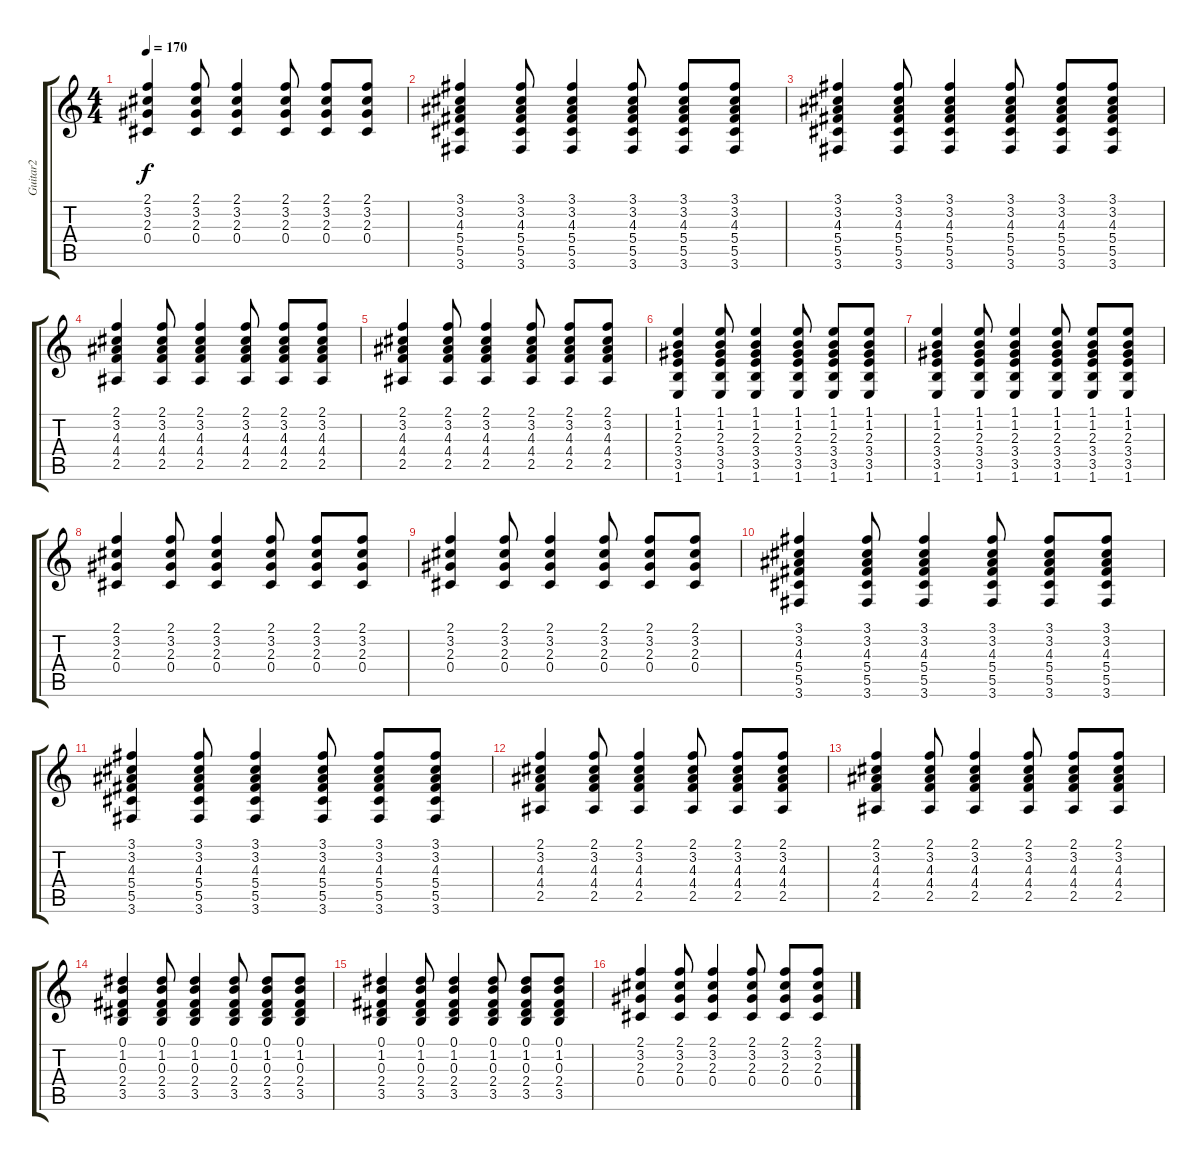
\track ("Guitar2" "Guitar2") {instrument overdrivenguitar}
\staff {score tabs}
\tuning (Eb4 Bb3 Gb3 Db3 Ab2 Eb2) {hide}
\ts (4 4)
\tempo 170
\clef g2
\ks c
(2.1 3.2 2.3 0.4).4{dy f} (2.1 3.2 2.3 0.4).8 (2.1 3.2 2.3 0.4).4 (2.1 3.2 2.3 0.4).8 (2.1 3.2 2.3 0.4).8 (2.1 3.2 2.3 0.4).8 |
(3.1 3.2 4.3 5.4 5.5 3.6).4 (3.1 3.2 4.3 5.4 5.5 3.6).8 (3.1 3.2 4.3 5.4 5.5 3.6).4 (3.1 3.2 4.3 5.4 5.5 3.6).8 (3.1 3.2 4.3 5.4 5.5 3.6).8 (3.1 3.2 4.3 5.4 5.5 3.6).8 |
(3.1 3.2 4.3 5.4 5.5 3.6).4 (3.1 3.2 4.3 5.4 5.5 3.6).8 (3.1 3.2 4.3 5.4 5.5 3.6).4 (3.1 3.2 4.3 5.4 5.5 3.6).8 (3.1 3.2 4.3 5.4 5.5 3.6).8 (3.1 3.2 4.3 5.4 5.5 3.6).8 |
(2.1 3.2 4.3 4.4 2.5).4 (2.1 3.2 4.3 4.4 2.5).8 (2.1 3.2 4.3 4.4 2.5).4 (2.1 3.2 4.3 4.4 2.5).8 (2.1 3.2 4.3 4.4 2.5).8 (2.1 3.2 4.3 4.4 2.5).8 |
(2.1 3.2 4.3 4.4 2.5).4 (2.1 3.2 4.3 4.4 2.5).8 (2.1 3.2 4.3 4.4 2.5).4 (2.1 3.2 4.3 4.4 2.5).8 (2.1 3.2 4.3 4.4 2.5).8 (2.1 3.2 4.3 4.4 2.5).8 |
(1.1 1.2 2.3 3.4 3.5 1.6).4 (1.1 1.2 2.3 3.4 3.5 1.6).8 (1.1 1.2 2.3 3.4 3.5 1.6).4 (1.1 1.2 2.3 3.4 3.5 1.6).8 (1.1 1.2 2.3 3.4 3.5 1.6).8 (1.1 1.2 2.3 3.4 3.5 1.6).8 |
(1.1 1.2 2.3 3.4 3.5 1.6).4 (1.1 1.2 2.3 3.4 3.5 1.6).8 (1.1 1.2 2.3 3.4 3.5 1.6).4 (1.1 1.2 2.3 3.4 3.5 1.6).8 (1.1 1.2 2.3 3.4 3.5 1.6).8 (1.1 1.2 2.3 3.4 3.5 1.6).8 |
(2.1 3.2 2.3 0.4).4 (2.1 3.2 2.3 0.4).8 (2.1 3.2 2.3 0.4).4 (2.1 3.2 2.3 0.4).8 (2.1 3.2 2.3 0.4).8 (2.1 3.2 2.3 0.4).8 |
(2.1 3.2 2.3 0.4).4 (2.1 3.2 2.3 0.4).8 (2.1 3.2 2.3 0.4).4 (2.1 3.2 2.3 0.4).8 (2.1 3.2 2.3 0.4).8 (2.1 3.2 2.3 0.4).8 |
(3.1 3.2 4.3 5.4 5.5 3.6).4 (3.1 3.2 4.3 5.4 5.5 3.6).8 (3.1 3.2 4.3 5.4 5.5 3.6).4 (3.1 3.2 4.3 5.4 5.5 3.6).8 (3.1 3.2 4.3 5.4 5.5 3.6).8 (3.1 3.2 4.3 5.4 5.5 3.6).8 |
(3.1 3.2 4.3 5.4 5.5 3.6).4 (3.1 3.2 4.3 5.4 5.5 3.6).8 (3.1 3.2 4.3 5.4 5.5 3.6).4 (3.1 3.2 4.3 5.4 5.5 3.6).8 (3.1 3.2 4.3 5.4 5.5 3.6).8 (3.1 3.2 4.3 5.4 5.5 3.6).8 |
(2.1 3.2 4.3 4.4 2.5).4 (2.1 3.2 4.3 4.4 2.5).8 (2.1 3.2 4.3 4.4 2.5).4 (2.1 3.2 4.3 4.4 2.5).8 (2.1 3.2 4.3 4.4 2.5).8 (2.1 3.2 4.3 4.4 2.5).8 |
(2.1 3.2 4.3 4.4 2.5).4 (2.1 3.2 4.3 4.4 2.5).8 (2.1 3.2 4.3 4.4 2.5).4 (2.1 3.2 4.3 4.4 2.5).8 (2.1 3.2 4.3 4.4 2.5).8 (2.1 3.2 4.3 4.4 2.5).8 |
(0.1 1.2 0.3 2.4 3.5).4 (0.1 1.2 0.3 2.4 3.5).8 (0.1 1.2 0.3 2.4 3.5).4 (0.1 1.2 0.3 2.4 3.5).8 (0.1 1.2 0.3 2.4 3.5).8 (0.1 1.2 0.3 2.4 3.5).8 |
(0.1 1.2 0.3 2.4 3.5).4 (0.1 1.2 0.3 2.4 3.5).8 (0.1 1.2 0.3 2.4 3.5).4 (0.1 1.2 0.3 2.4 3.5).8 (0.1 1.2 0.3 2.4 3.5).8 (0.1 1.2 0.3 2.4 3.5).8 |
(2.1 3.2 2.3 0.4).4 (2.1 3.2 2.3 0.4).8 (2.1 3.2 2.3 0.4).4 (2.1 3.2 2.3 0.4).8 (2.1 3.2 2.3 0.4).8 (2.1 3.2 2.3 0.4).8
